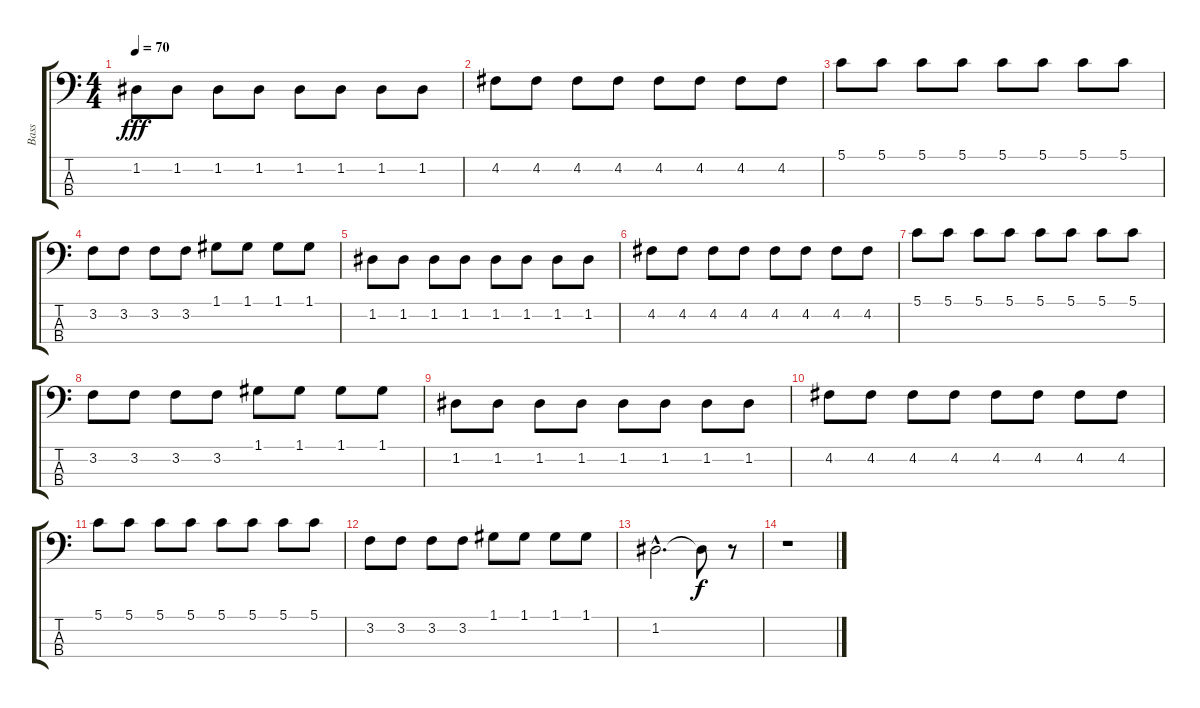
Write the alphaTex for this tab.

\track ("Bass" "Bass") {instrument electricbassfinger}
\staff {score tabs}
\tuning (G2 D2 A1 D1) {hide}
\ts (4 4)
\tempo 70
\clef f4
\ks c
1.2.8{dy fff} 1.2.8 1.2.8 1.2.8 1.2.8 1.2.8 1.2.8 1.2.8 |
4.2.8 4.2.8 4.2.8 4.2.8 4.2.8 4.2.8 4.2.8 4.2.8 |
5.1.8 5.1.8 5.1.8 5.1.8 5.1.8 5.1.8 5.1.8 5.1.8 |
3.2.8 3.2.8 3.2.8 3.2.8 1.1.8 1.1.8 1.1.8 1.1.8 |
1.2.8 1.2.8 1.2.8 1.2.8 1.2.8 1.2.8 1.2.8 1.2.8 |
4.2.8 4.2.8 4.2.8 4.2.8 4.2.8 4.2.8 4.2.8 4.2.8 |
5.1.8 5.1.8 5.1.8 5.1.8 5.1.8 5.1.8 5.1.8 5.1.8 |
3.2.8 3.2.8 3.2.8 3.2.8 1.1.8 1.1.8 1.1.8 1.1.8 |
1.2.8 1.2.8 1.2.8 1.2.8 1.2.8 1.2.8 1.2.8 1.2.8 |
4.2.8 4.2.8 4.2.8 4.2.8 4.2.8 4.2.8 4.2.8 4.2.8 |
5.1.8 5.1.8 5.1.8 5.1.8 5.1.8 5.1.8 5.1.8 5.1.8 |
3.2.8 3.2.8 3.2.8 3.2.8 1.1.8 1.1.8 1.1.8 1.1.8 |
1.2{hac}.2{d} 1.2{t}.8{dy f} r.8 |
r.1
